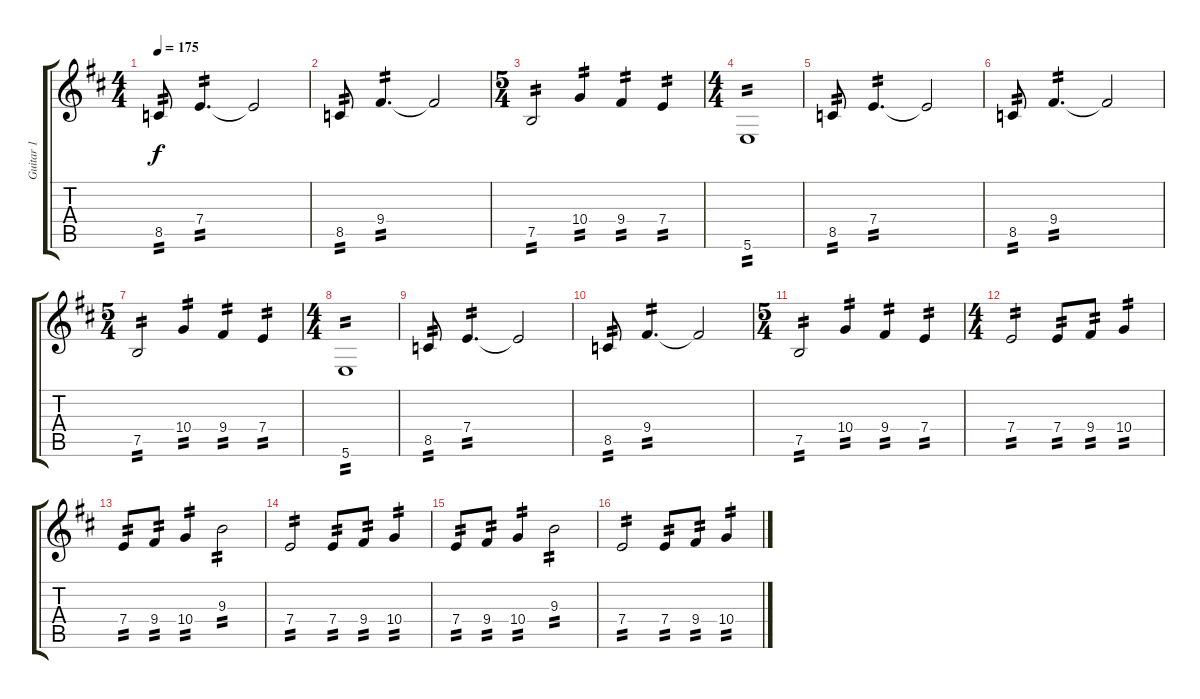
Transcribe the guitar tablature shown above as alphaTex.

\track ("Guitar 1" "Guitar 1") {instrument distortionguitar}
\staff {score tabs}
\tuning (B3 Gb3 D3 A2 E2 B1) {hide}
\ts (4 4)
\tempo 175
\clef g2
\ks bminor
8.5.8{tp 2 dy f} 7.4.4{d tp 2} 7.4{t}.2 |
8.5.8{tp 2} 9.4.4{d tp 2} 9.4{t}.2 |
\ts (5 4)
7.5.2{tp 2} 10.4.4{tp 2} 9.4.4{tp 2} 7.4.4{tp 2} |
\ts (4 4)
5.6.1{tp 2} |
8.5.8{tp 2} 7.4.4{d tp 2} 7.4{t}.2 |
8.5.8{tp 2} 9.4.4{d tp 2} 9.4{t}.2 |
\ts (5 4)
7.5.2{tp 2} 10.4.4{tp 2} 9.4.4{tp 2} 7.4.4{tp 2} |
\ts (4 4)
5.6.1{tp 2} |
8.5.8{tp 2} 7.4.4{d tp 2} 7.4{t}.2 |
8.5.8{tp 2} 9.4.4{d tp 2} 9.4{t}.2 |
\ts (5 4)
7.5.2{tp 2} 10.4.4{tp 2} 9.4.4{tp 2} 7.4.4{tp 2} |
\ts (4 4)
7.4.2{tp 2} 7.4.8{tp 2} 9.4.8{tp 2} 10.4.4{tp 2} |
7.4.8{tp 2} 9.4.8{tp 2} 10.4.4{tp 2} 9.3.2{tp 2} |
7.4.2{tp 2} 7.4.8{tp 2} 9.4.8{tp 2} 10.4.4{tp 2} |
7.4.8{tp 2} 9.4.8{tp 2} 10.4.4{tp 2} 9.3.2{tp 2} |
7.4.2{tp 2} 7.4.8{tp 2} 9.4.8{tp 2} 10.4.4{tp 2}
